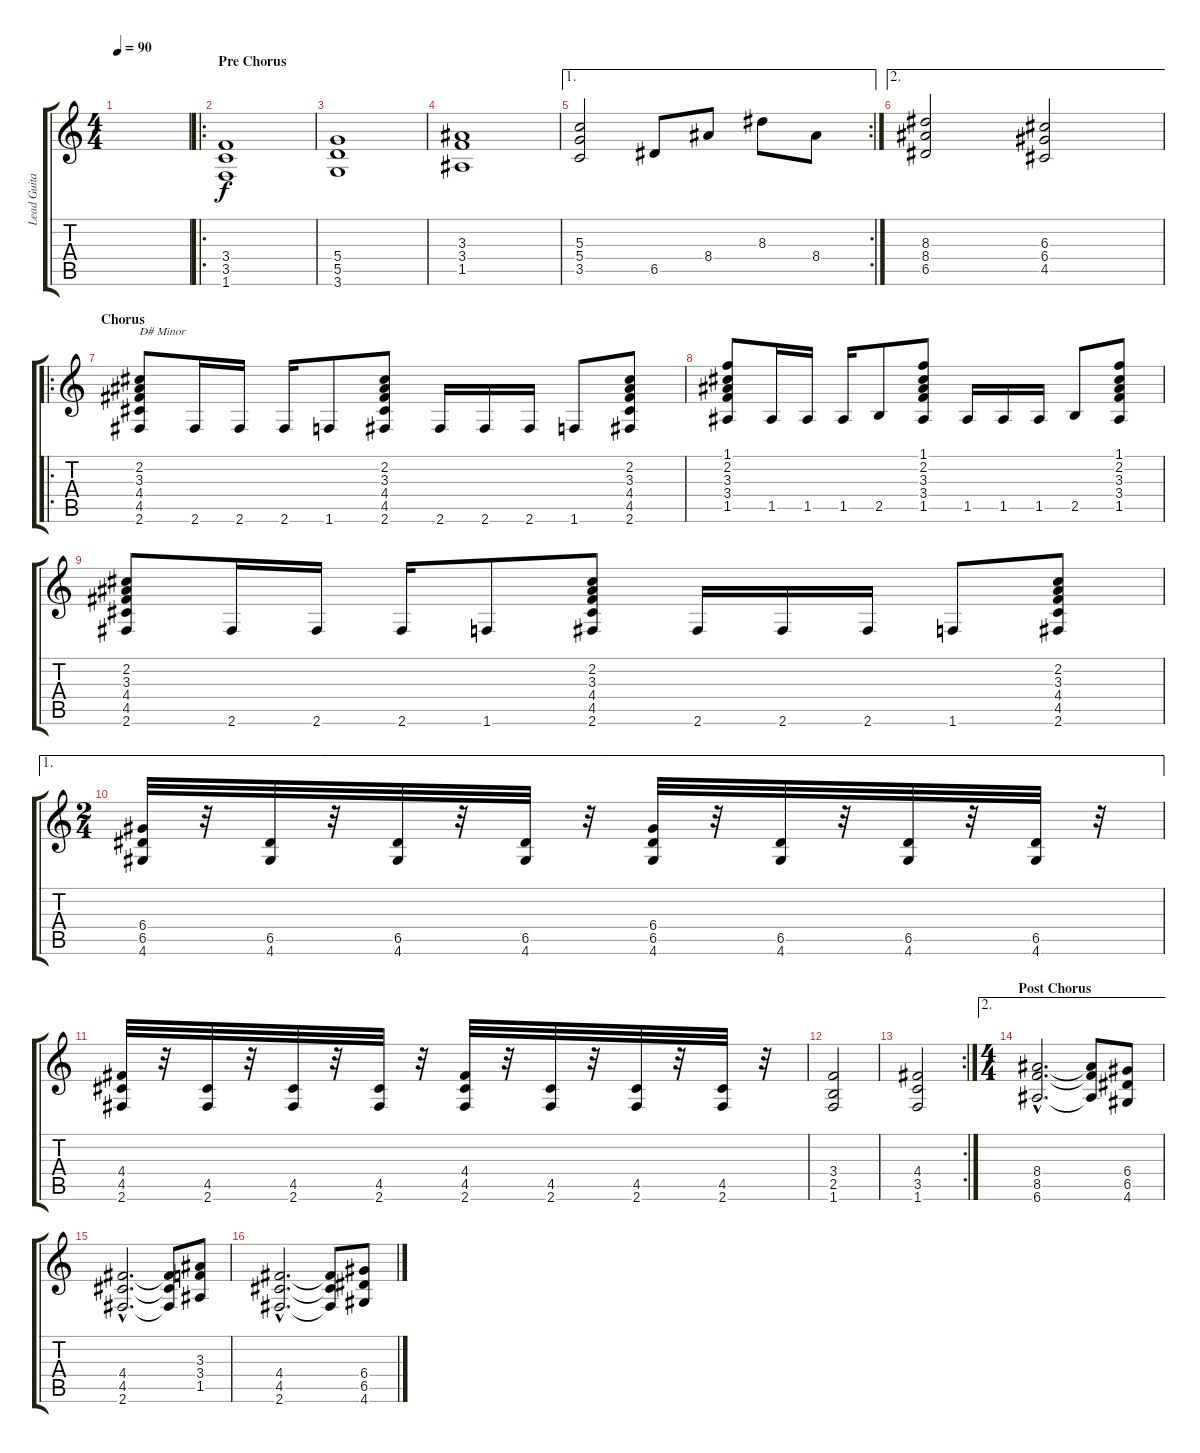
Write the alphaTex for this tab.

\track ("Lead Guitar" "Lead Guita") {instrument distortionguitar}
\staff {score tabs}
\tuning (E4 B3 G3 D3 A2 E2) {hide}
\ts (4 4)
\tempo 90
\clef g2
\ks c
|
\ro
\section ("" "Pre Chorus")
(3.4 3.5 1.6).1 |
(5.4 5.5 3.6).1 |
(3.3 3.4 1.5).1 |
\ae 1
\rc 2
(5.3 5.4 3.5).2 6.5.8 8.4.8 8.3.8 8.4.8 |
\ae 2
(8.3 8.4 6.5).2 (6.3 6.4 4.5).2 |
\ro
\section ("" "Chorus")
(2.2 3.3 4.4 4.5 2.6).8{txt "D# Minor"} 2.6.16 2.6.16 2.6.16 1.6.8 (2.2 3.3 4.4 4.5 2.6).8 2.6.16 2.6.16 2.6.16 1.6.8 (2.2 3.3 4.4 4.5 2.6).8 |
(1.1 2.2 3.3 3.4 1.5).8 1.5.16 1.5.16 1.5.16 2.5.8 (1.1 2.2 3.3 3.4 1.5).8 1.5.16 1.5.16 1.5.16 2.5.8 (1.1 2.2 3.3 3.4 1.5).8 |
(2.2 3.3 4.4 4.5 2.6).8 2.6.16 2.6.16 2.6.16 1.6.8 (2.2 3.3 4.4 4.5 2.6).8 2.6.16 2.6.16 2.6.16 1.6.8 (2.2 3.3 4.4 4.5 2.6).8 |
\ae 1
\ts (2 4)
(6.4 6.5 4.6).32 r.32 (6.5 4.6).32 r.32 (6.5 4.6).32 r.32 (6.5 4.6).32 r.32 (6.4 6.5 4.6).32 r.32 (6.5 4.6).32 r.32 (6.5 4.6).32 r.32 (6.5 4.6).32 r.32 |
(4.4 4.5 2.6).32 r.32 (4.5 2.6).32 r.32 (4.5 2.6).32 r.32 (4.5 2.6).32 r.32 (4.4 4.5 2.6).32 r.32 (4.5 2.6).32 r.32 (4.5 2.6).32 r.32 (4.5 2.6).32 r.32 |
(3.4 2.5 1.6).2 |
\rc 2
(4.4 3.5 1.6).2 |
\ae 2
\ts (4 4)
\section ("" "Post Chorus")
(8.4{hac} 8.5{hac} 6.6{hac}).2{d volume 13} (8.4{t} 8.5{t} 6.6{t}).8 (6.4 6.5 4.6).8 |
(4.4{hac} 4.5{hac} 2.6{hac}).2{d} (4.4{t} 4.5{t} 2.6{t}).8 (3.3 3.4 1.5).8 |
(4.4{hac} 4.5{hac} 2.6{hac}).2{d} (4.4{t} 4.5{t} 2.6{t}).8 (6.4 6.5 4.6).8
